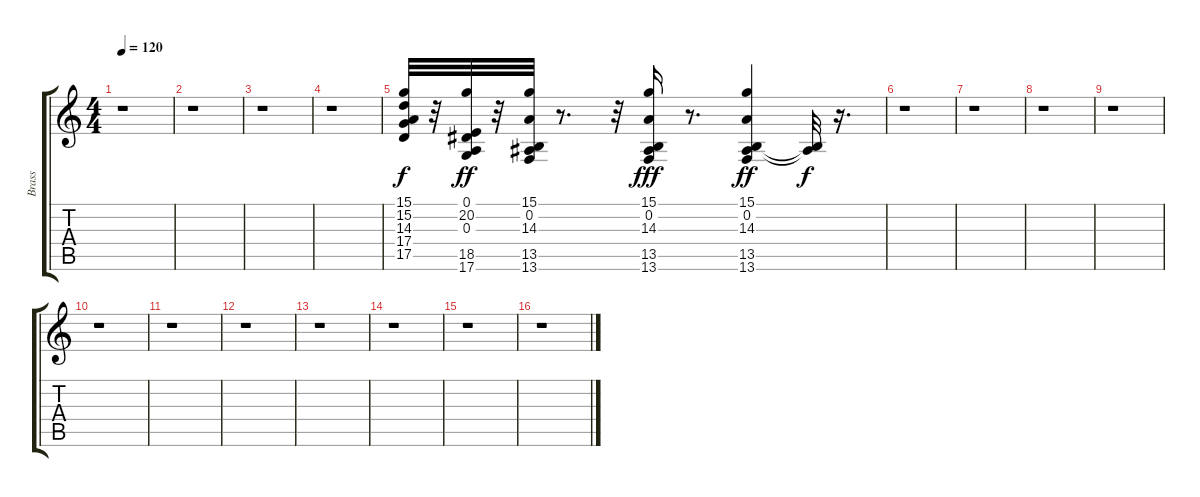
\track ("Brass" "Brass") {instrument brasssection}
\staff {score tabs}
\tuning (E4 B3 G3 D3 A2 E2) {hide}
\ts (4 4)
\tempo 120
\clef g2
\ks c
r.1{dy f} |
r.1 |
r.1 |
r.1 |
(15.1 15.2 14.3 17.4 17.5).32{volume 10 instrument brasssection} r.32 (0.1 20.2 0.3 18.5 17.6).32{dy ff} r.32 (15.1 0.2 14.3 13.5 13.6).32 r.8{d} r.32 (15.1 0.2 14.3 13.5 13.6).16{dy fff} r.8{d} (15.1 0.2 14.3 13.5 13.6).4{dy ff} (0.2{t} 13.5{t}).32{dy f} r.16{d} |
r.1 |
r.1 |
r.1 |
r.1 |
r.1 |
r.1 |
r.1 |
r.1 |
r.1 |
r.1 |
r.1
